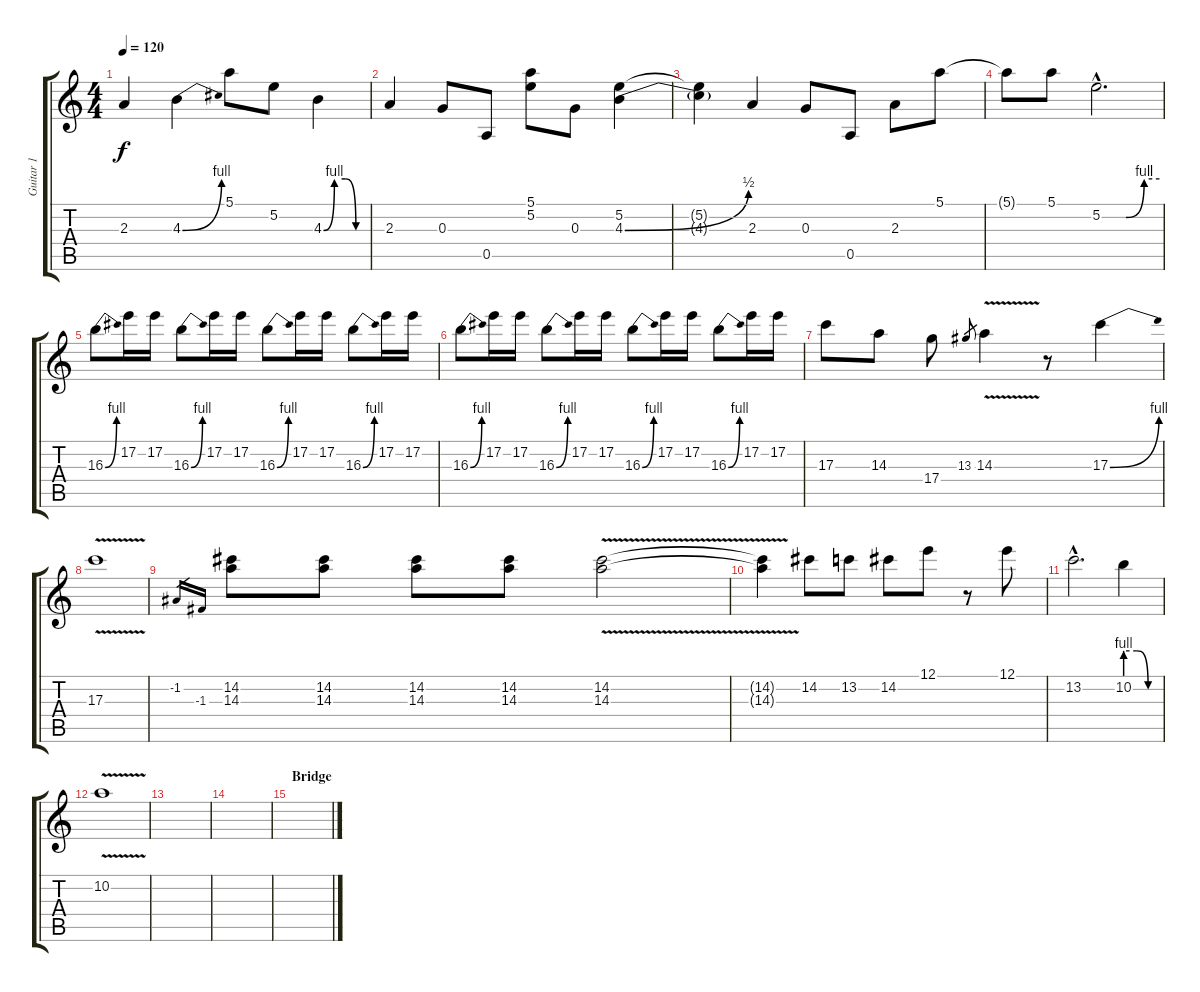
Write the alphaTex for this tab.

\track ("Guitar 1" "Guitar 1") {instrument distortionguitar}
\staff {score tabs}
\tuning (E4 B3 G3 D3 A2 E2) {hide}
\ts (4 4)
\tempo 120
\clef g2
\ks c
2.3.4{dy f} 4.3{be (bend 0 0 60 4)}.4 5.1.8 5.2.8 4.3{be (custom 0 0 15 4 30 4 45 0 60 0)}.4 |
2.3.4 0.3.8 0.5.8 (5.1 5.2).8 0.3.8 (5.2 4.3{be (bend 0 0 60 2)}).4 |
(5.2{t} 4.3{t}).4 2.3.4 0.3.8 0.5.8 2.3.8 5.1.8 |
5.1{t}.8 5.1.8 5.2{be (custom 0 0 25 0 44 4 60 4) hac}.2{d} |
16.3{be (bend 0 0 60 4)}.8 17.2.16 17.2.16 16.3{be (bend 0 0 60 4)}.8 17.2.16 17.2.16 16.3{be (bend 0 0 60 4)}.8 17.2.16 17.2.16 16.3{be (bend 0 0 60 4)}.8 17.2.16 17.2.16 |
16.3{be (bend 0 0 60 4)}.8 17.2.16 17.2.16 16.3{be (bend 0 0 60 4)}.8 17.2.16 17.2.16 16.3{be (bend 0 0 60 4)}.8 17.2.16 17.2.16 16.3{be (bend 0 0 60 4)}.8 17.2.16 17.2.16 |
17.3.8 14.3.8 17.4.8 13.3.8{gr} 14.3{v}.4 r.8 17.3{be (bend 0 0 60 4)}.4 |
17.3{v}.1 |
-1.2.16{gr} -1.3.16{gr} (14.2 14.3).8 (14.2 14.3).8 (14.2 14.3).8 (14.2 14.3).8 (14.2{v} 14.3{v}).2 |
(14.2{t} 14.3{t}).4 14.2.8 13.2.8 14.2.8 12.1.8 r.8 12.1.8 |
13.2{hac}.2{d} 10.2{be (custom 0 4 20 4 40 0 60 0)}.4 |
10.2{v}.1 |
|
|
\section ("" "Bridge")
